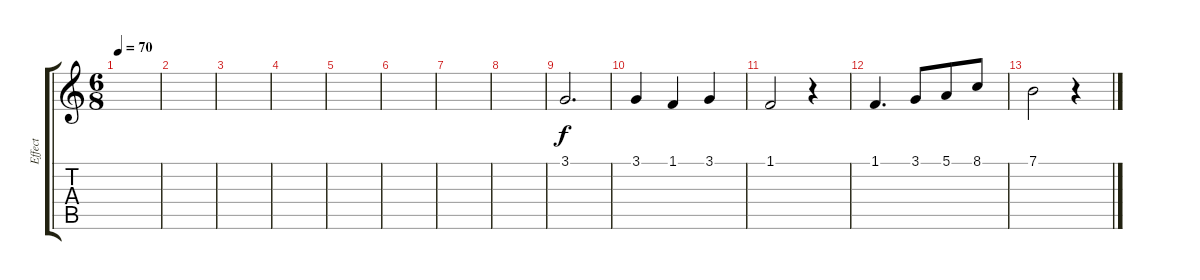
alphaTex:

\track ("Effect" "Effect") {instrument synthstrings1}
\staff {score tabs}
\tuning (E4 B3 G3 D3 A2 E2) {hide}
\ts (6 8)
\tempo 70
\clef g2
\ks c
|
|
|
|
|
|
|
|
3.1.2{d volume 8} |
3.1.4 1.1.4 3.1.4 |
1.1.2 r.4 |
1.1.4{d} 3.1.8 5.1.8 8.1.8 |
7.1.2 r.4
